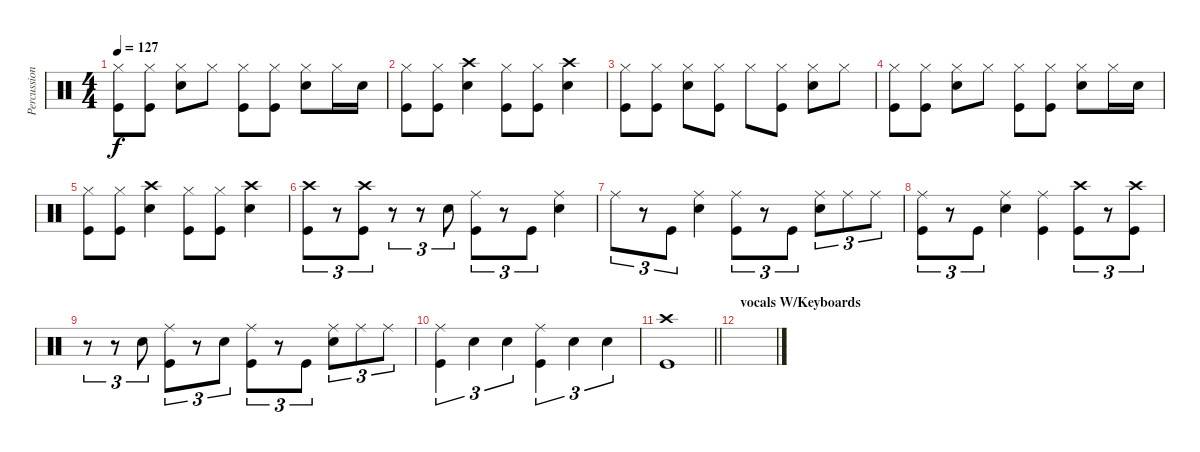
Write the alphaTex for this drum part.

\track ("Percussion" "Percussion") {instrument percussion}
\staff {score}
\articulation defaults
\ts (4 4)
\tempo 127
\clef neutral
\ks c
("Hi-Hat (closed)" "Kick (hit)").8{dy f} ("Hi-Hat (closed)" "Kick (hit)").8 ("Hi-Hat (closed)" "Snare (hit) 2").8 "Hi-Hat (closed)".8 ("Hi-Hat (closed)" "Kick (hit)").8 ("Hi-Hat (closed)" "Kick (hit)").8 ("Hi-Hat (closed)" "Snare (hit) 2").8 "Hi-Hat (closed)".16 "Snare (hit) 2".16 |
("Hi-Hat (closed)" "Kick (hit)").8 ("Hi-Hat (closed)" "Kick (hit)").8 ("Crash high (hit)" "Snare (hit) 2").4 ("Hi-Hat (closed)" "Kick (hit)").8 ("Hi-Hat (closed)" "Kick (hit)").8 ("Crash high (hit)" "Snare (hit) 2").4 |
("Hi-Hat (closed)" "Kick (hit)").8 ("Hi-Hat (closed)" "Kick (hit)").8 ("Hi-Hat (closed)" "Snare (hit) 2").8 ("Hi-Hat (closed)" "Kick (hit)").8 "Hi-Hat (closed)".8 ("Hi-Hat (closed)" "Kick (hit)").8 ("Hi-Hat (closed)" "Snare (hit) 2").8 "Hi-Hat (closed)".8 |
("Hi-Hat (closed)" "Kick (hit)").8 ("Hi-Hat (closed)" "Kick (hit)").8 ("Hi-Hat (closed)" "Snare (hit) 2").8 "Hi-Hat (closed)".8 ("Hi-Hat (closed)" "Kick (hit)").8 ("Hi-Hat (closed)" "Kick (hit)").8 ("Hi-Hat (closed)" "Snare (hit) 2").8 "Hi-Hat (closed)".16 "Snare (hit) 2".16 |
("Hi-Hat (closed)" "Kick (hit)").8 ("Hi-Hat (closed)" "Kick (hit)").8 ("Crash high (hit)" "Snare (hit) 2").4 ("Hi-Hat (closed)" "Kick (hit)").8 ("Hi-Hat (closed)" "Kick (hit)").8 ("Crash high (hit)" "Snare (hit) 2").4 |
("Crash high (hit)" "Kick (hit)").8{tu (3 2)} r.8{tu (3 2)} ("Kick (hit)" "Crash high (hit)").8{tu (3 2)} r.8{tu (3 2)} r.8{tu (3 2)} "Snare (hit) 2".8{tu (3 2)} ("Ride (middle)" "Kick (hit)").8{tu (3 2)} r.8{tu (3 2)} "Kick (hit)".8{tu (3 2)} ("Snare (hit) 2" "Ride (middle)").4 |
"Ride (middle)".8{tu (3 2)} r.8{tu (3 2)} "Kick (hit)".8{tu (3 2)} ("Snare (hit) 2" "Ride (middle)").4 ("Kick (hit)" "Ride (middle)").8{tu (3 2)} r.8{tu (3 2)} "Kick (hit)".8{tu (3 2)} ("Snare (hit) 2" "Ride (middle)").8{tu (3 2)} "Ride (middle)".8{tu (3 2)} "Ride (middle)".8{tu (3 2)} |
("Ride (middle)" "Kick (hit)").8{tu (3 2)} r.8{tu (3 2)} "Kick (hit)".8{tu (3 2)} ("Ride (middle)" "Snare (hit) 2").4 ("Kick (hit)" "Ride (middle)").4 ("Kick (hit)" "Crash high (hit)").8{tu (3 2)} r.8{tu (3 2)} ("Crash high (hit)" "Kick (hit)").8{tu (3 2)} |
r.8{tu (3 2)} r.8{tu (3 2)} "Snare (hit) 2".8{tu (3 2)} ("Ride (middle)" "Kick (hit)").8{tu (3 2)} r.8{tu (3 2)} "Snare (hit) 2".8{tu (3 2)} ("Kick (hit)" "Ride (middle)").8{tu (3 2)} r.8{tu (3 2)} "Kick (hit)".8{tu (3 2)} ("Snare (hit) 2" "Ride (middle)").8{tu (3 2)} "Ride (middle)".8{tu (3 2)} "Ride (middle)".8{tu (3 2)} |
("Ride (middle)" "Kick (hit)").4{tu (3 2)} "Snare (hit) 2".4{tu (3 2)} "Snare (hit) 2".4{tu (3 2)} ("Kick (hit)" "Ride (middle)").4{tu (3 2)} "Snare (hit) 2".4{tu (3 2)} "Snare (hit) 2".4{tu (3 2)} |
\barLineRight lightlight
("Crash high (hit)" "Kick (hit)").1 |
\section ("" "vocals W/Keyboards")
